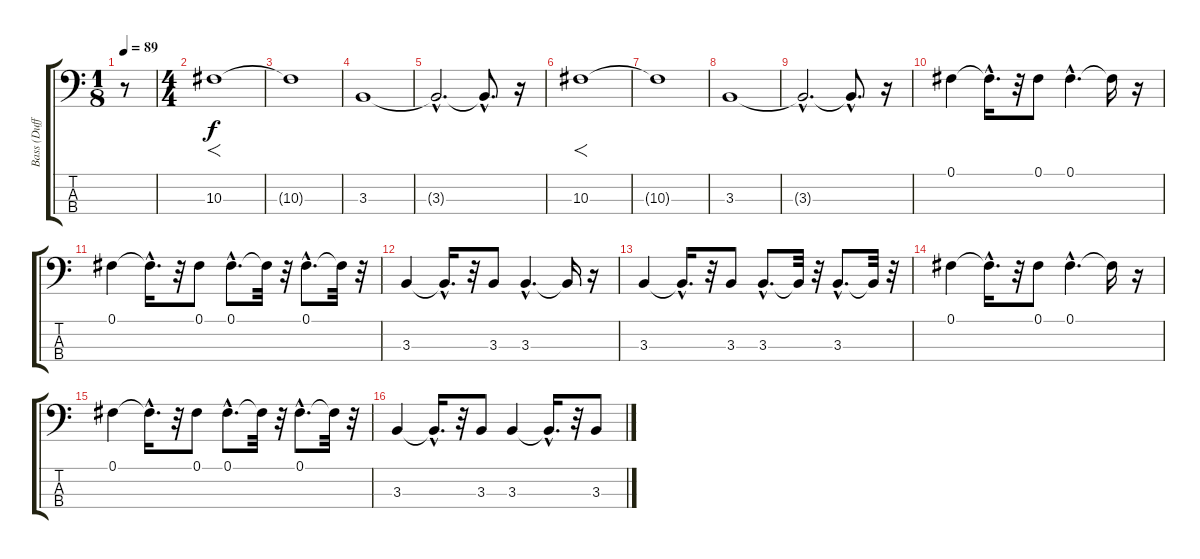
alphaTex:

\track ("Bass (Duff)" "Bass (Duff") {instrument electricbasspick}
\staff {score tabs}
\tuning (Gb2 Db2 Ab1 Eb1) {hide}
\ts (1 8)
\tempo 89
\clef f4
\ks c
r.8{dy f instrument electricbasspick} |
\ts (4 4)
10.3.1{f} |
10.3{t}.1 |
3.3.1 |
3.3{hac t}.2{d} 3.3{hac t}.8{d} r.16 |
10.3.1{f} |
10.3{t}.1 |
3.3.1 |
3.3{hac t}.2{d} 3.3{hac t}.8{d} r.16 |
0.1.4 0.1{hac t}.16{d} r.32 0.1.8 0.1{hac}.4{d} 0.1{t}.16 r.16 |
0.1.4 0.1{hac t}.16{d} r.32 0.1.8 0.1{hac}.8{d} 0.1{t}.32 r.32 0.1{hac}.8{d} 0.1{t}.32 r.32 |
3.3.4 3.3{hac t}.16{d} r.32 3.3.8 3.3{hac}.4{d} 3.3{t}.16 r.16 |
3.3.4 3.3{hac t}.16{d} r.32 3.3.8 3.3{hac}.8{d} 3.3{t}.32 r.32 3.3{hac}.8{d} 3.3{t}.32 r.32 |
0.1.4 0.1{hac t}.16{d} r.32 0.1.8 0.1{hac}.4{d} 0.1{t}.16 r.16 |
0.1.4 0.1{hac t}.16{d} r.32 0.1.8 0.1{hac}.8{d} 0.1{t}.32 r.32 0.1{hac}.8{d} 0.1{t}.32 r.32 |
3.3.4 3.3{hac t}.16{d} r.32 3.3.8 3.3.4 3.3{hac t}.16{d} r.32 3.3.8
